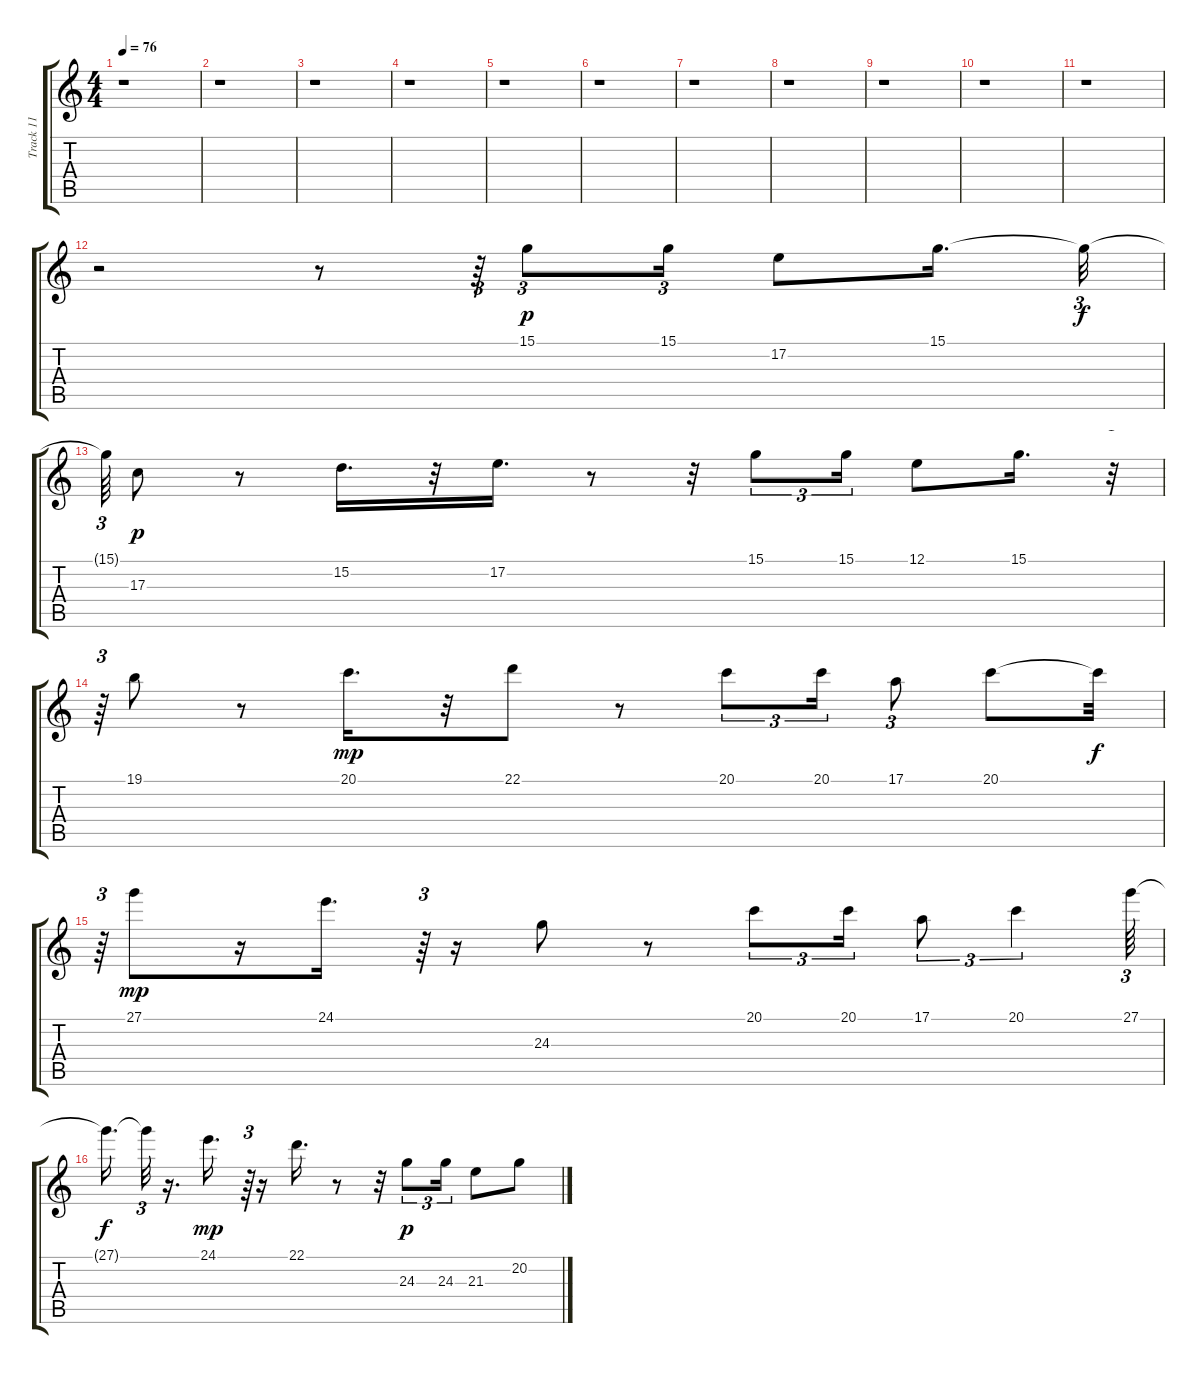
\track ("Track 11" "Track 11") {instrument vibraphone}
\staff {score tabs}
\tuning (E4 B3 G3 D3 A2 E2) {hide}
\ts (4 4)
\tempo 76
\clef g2
\ks c
r.1{dy p} |
r.1 |
r.1 |
r.1 |
r.1 |
r.1 |
r.1 |
r.1 |
r.1 |
r.1 |
r.1 |
r.2 r.8 r.64{tu (3 2)} 15.1.8{tu (3 2)} 15.1.16{tu (3 2)} 17.2.8 15.1.16{d} 15.1{t}.32{tu (3 2) dy f} |
15.1{t}.64{tu (3 2)} 17.3.8{dy p} r.8 15.2.16{d} r.32 17.2.16{d} r.8 r.32 15.1.8{tu (3 2)} 15.1.16{tu (3 2)} 12.1.8 15.1.16{d} r.32{tu (3 2)} |
r.64{tu (3 2)} 19.1.8 r.8 20.1.16{d dy mp} r.32 22.1.8 r.8 20.1.8{tu (3 2)} 20.1.16{tu (3 2)} 17.1.8{tu (3 2)} 20.1.8 20.1{t}.32{dy f} |
r.64{tu (3 2)} 27.1.8{dy mp} r.16 24.1.16{d} r.64{tu (3 2)} r.16 24.3.8 r.8 20.1.8{tu (3 2)} 20.1.16{tu (3 2)} 17.1.8{tu (3 2)} 20.1.4{tu (3 2)} 27.1.64{tu (3 2)} |
27.1{t}.16{d dy f} 27.1{t}.32{tu (3 2)} r.16{d} 24.1.16{d dy mp} r.64{tu (3 2)} r.16 22.1.16{d} r.8 r.32 24.3.8{tu (3 2) dy p} 24.3.16{tu (3 2)} 21.3.8 20.2.8
